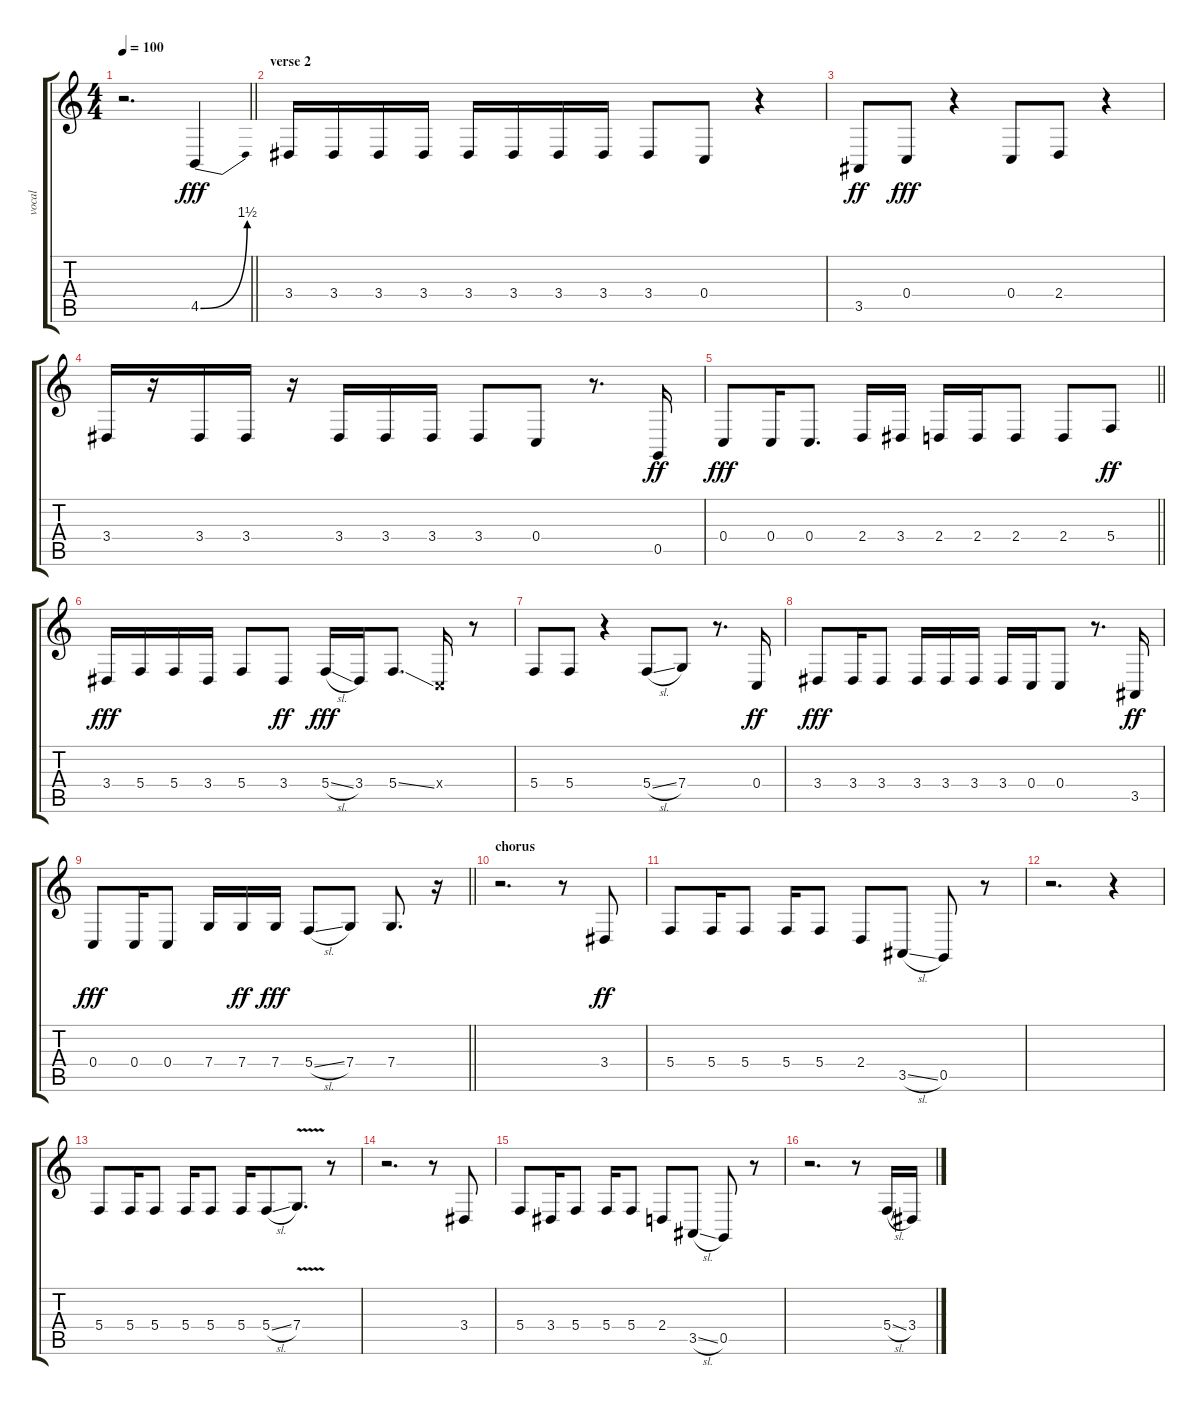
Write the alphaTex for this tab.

\track ("vocal" "vocal") {instrument altosax}
\staff {score tabs}
\tuning (D4 A3 F3 C3 G2 C2) {hide}
\ts (4 4)
\tempo 100
\clef g2
\barLineRight lightlight
\ks c
r.2{d dy fff} 4.5{be (bend 0 0 60 6)}.4 |
\section ("" "verse 2")
3.4.16 3.4.16 3.4.16 3.4.16 3.4.16 3.4.16 3.4.16 3.4.16 3.4.8 0.4.8 r.4 |
3.5.8{dy ff} 0.4.8{dy fff} r.4 0.4.8 2.4.8 r.4 |
3.4.16 r.16 3.4.16 3.4.16 r.16 3.4.16 3.4.16 3.4.16 3.4.8 0.4.8 r.8{d} 0.5.16{dy ff} |
\barLineRight lightlight
0.4.8{dy fff} 0.4.16 0.4.8{d} 2.4.16 3.4.16 2.4.16 2.4.16 2.4.8 2.4.8 5.4.8{dy ff} |
3.4.16{dy fff} 5.4.16 5.4.16 3.4.16 5.4.8 3.4.8{dy ff} 5.4{sl}.16{dy fff} 3.4.16 5.4{ss}.8{d} 0.4{x}.16 r.8 |
5.4.8 5.4.8 r.4 5.4{sl}.8 7.4.8 r.8{d} 0.4.16{dy ff} |
3.4.8{dy fff} 3.4.16 3.4.8 3.4.16 3.4.16 3.4.16 3.4.16 0.4.16 0.4.8 r.8{d} 3.5.16{dy ff} |
\barLineRight lightlight
0.4.8{dy fff} 0.4.16 0.4.8 7.4.16 7.4.16{dy ff} 7.4.16{dy fff} 5.4{sl}.8 7.4.8 7.4.8{d} r.16 |
\section ("" "chorus")
r.2{d} r.8 3.4.8{dy ff} |
5.4.8 5.4.16 5.4.8 5.4.16 5.4.8 2.4.8 3.5{sl}.8 0.5.8 r.8 |
r.2{d} r.4 |
5.4.8 5.4.16 5.4.8 5.4.16 5.4.8 5.4.16 5.4{sl}.8 7.4{v}.8{d} r.8 |
r.2{d} r.8 3.4.8 |
5.4.8 3.4.16 5.4.8 5.4.16 5.4.8 2.4.8 3.5{sl}.8 0.5.8 r.8 |
r.2{d} r.8 5.4{sl}.16 3.4.16
